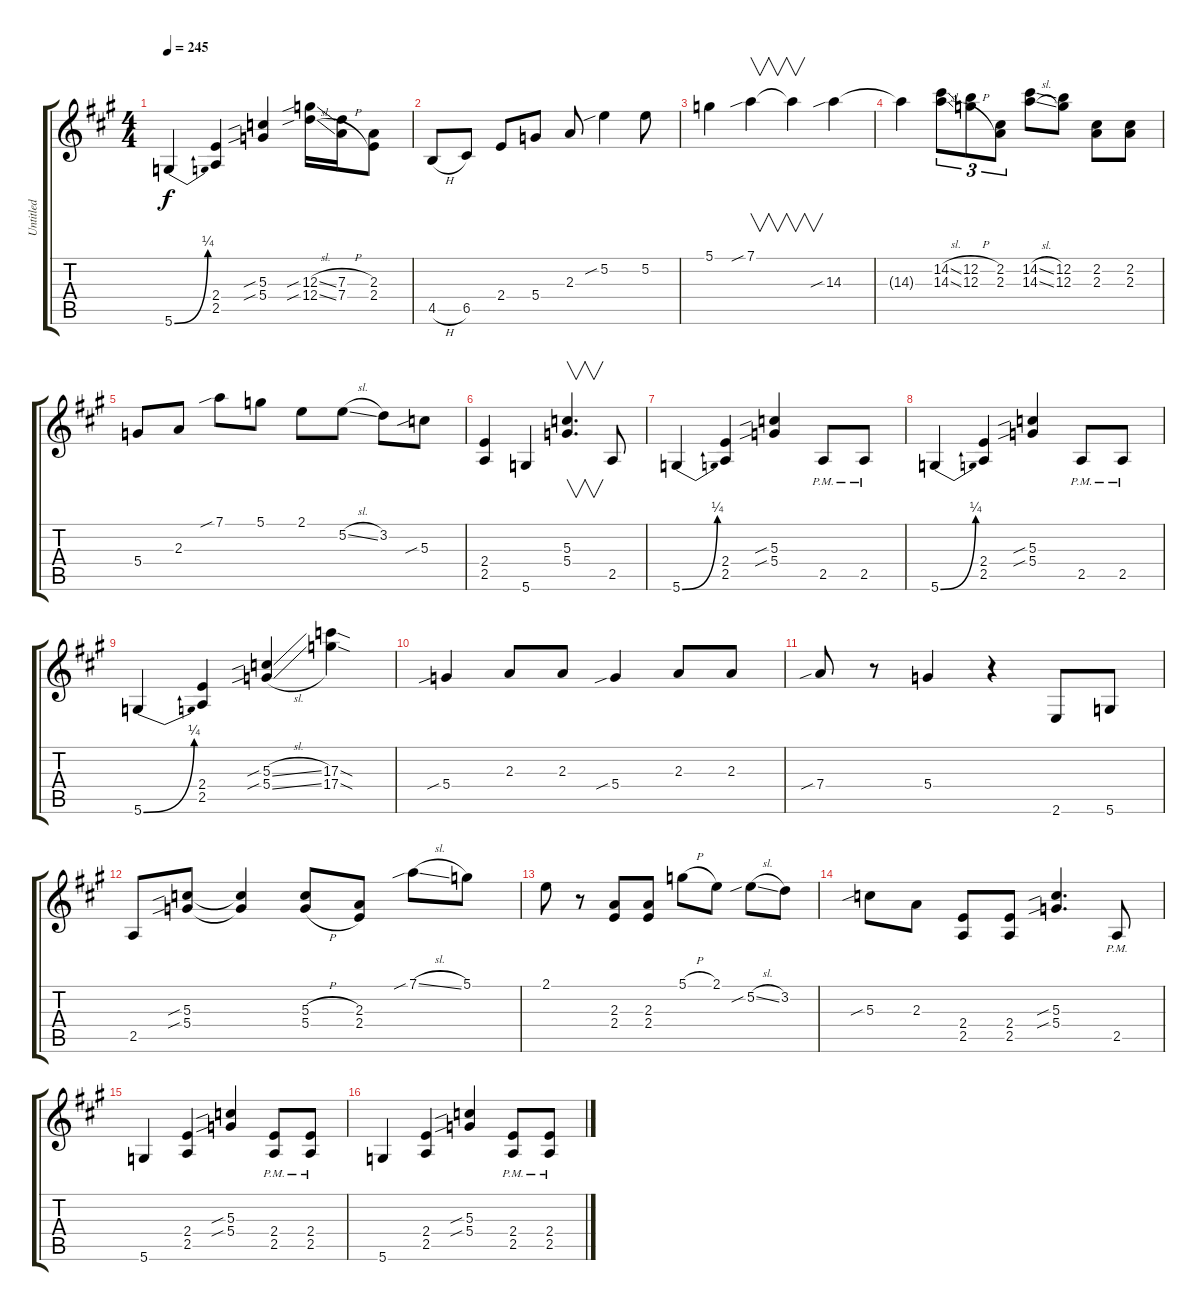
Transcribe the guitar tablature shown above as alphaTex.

\track ("Untitled" "Untitled") {instrument acousticguitarsteel}
\staff {score tabs}
\tuning (D4 B3 G3 D3 G2 D2) {hide}
\ts (4 4)
\tempo 245
\clef g2
\ks a
5.6{be (bend 0 0 60 1)}.4{dy f} (2.4 2.5).4 (5.3{sib} 5.4{sib}).4 (12.3{sib sl} 12.4{sib sl}).16 (7.3{h} 7.4{h}).16 (2.3 2.4).8 |
4.5{h}.8 6.5.8 2.4.8 5.4.8 2.3.8 5.2{sib}.4 5.2.8 |
5.1.4 7.1{sib}.4{v} 7.1{t}.4{v} 14.3{sib}.4 |
14.3{t}.4 (14.2{sl} 14.3{sl}).8{tu (3 2)} (12.2{h} 12.3{h}).8{tu (3 2)} (2.2 2.3).8{tu (3 2)} (14.2{sl} 14.3{sl}).8 (12.2 12.3).8 (2.2 2.3).8 (2.2 2.3).8 |
5.4.8 2.3.8 7.1{sib}.8 5.1.8 2.1.8 5.2{sl}.8 3.2.8 5.3{sib}.8 |
(2.4 2.5).4 5.6.4 (5.3 5.4).4{v d} 2.5.8 |
5.6{be (bend 0 0 60 1)}.4 (2.4 2.5).4 (5.3{sib} 5.4{sib}).4 2.5{pm}.8 2.5{pm}.8 |
5.6{be (bend 0 0 60 1)}.4 (2.4 2.5).4 (5.3{sib} 5.4{sib}).4 2.5{pm}.8 2.5{pm}.8 |
5.6{be (bend 0 0 60 1)}.4 (2.4 2.5).4 (5.3{sib sl} 5.4{sib sl}).4 (17.3{sod} 17.4{sod}).4 |
5.4{sib}.4 2.3.8 2.3.8 5.4{sib}.4 2.3.8 2.3.8 |
7.4{sib}.8 r.8 5.4.4 r.4 2.6.8 5.6.8 |
2.5.8 (5.3{sib} 5.4{sib}).8 (5.3{t} 5.4{t}).4 (5.3{h} 5.4{h}).8 (2.3 2.4).8 7.1{sib sl}.8 5.1.8 |
2.1.8 r.8 (2.3 2.4).8 (2.3 2.4).8 5.1{h}.8 2.1.8 5.2{sib sl}.8 3.2.8 |
5.3{sib}.8 2.3.8 (2.4 2.5).8 (2.4 2.5).8 (5.3{sib} 5.4{sib}).4{d} 2.5{pm}.8 |
5.6.4 (2.4 2.5).4 (5.3{sib} 5.4{sib}).4 (2.4{pm} 2.5{pm}).8 (2.4{pm} 2.5{pm}).8 |
5.6.4 (2.4 2.5).4 (5.3{sib} 5.4{sib}).4 (2.4{pm} 2.5{pm}).8 (2.4{pm} 2.5{pm}).8
